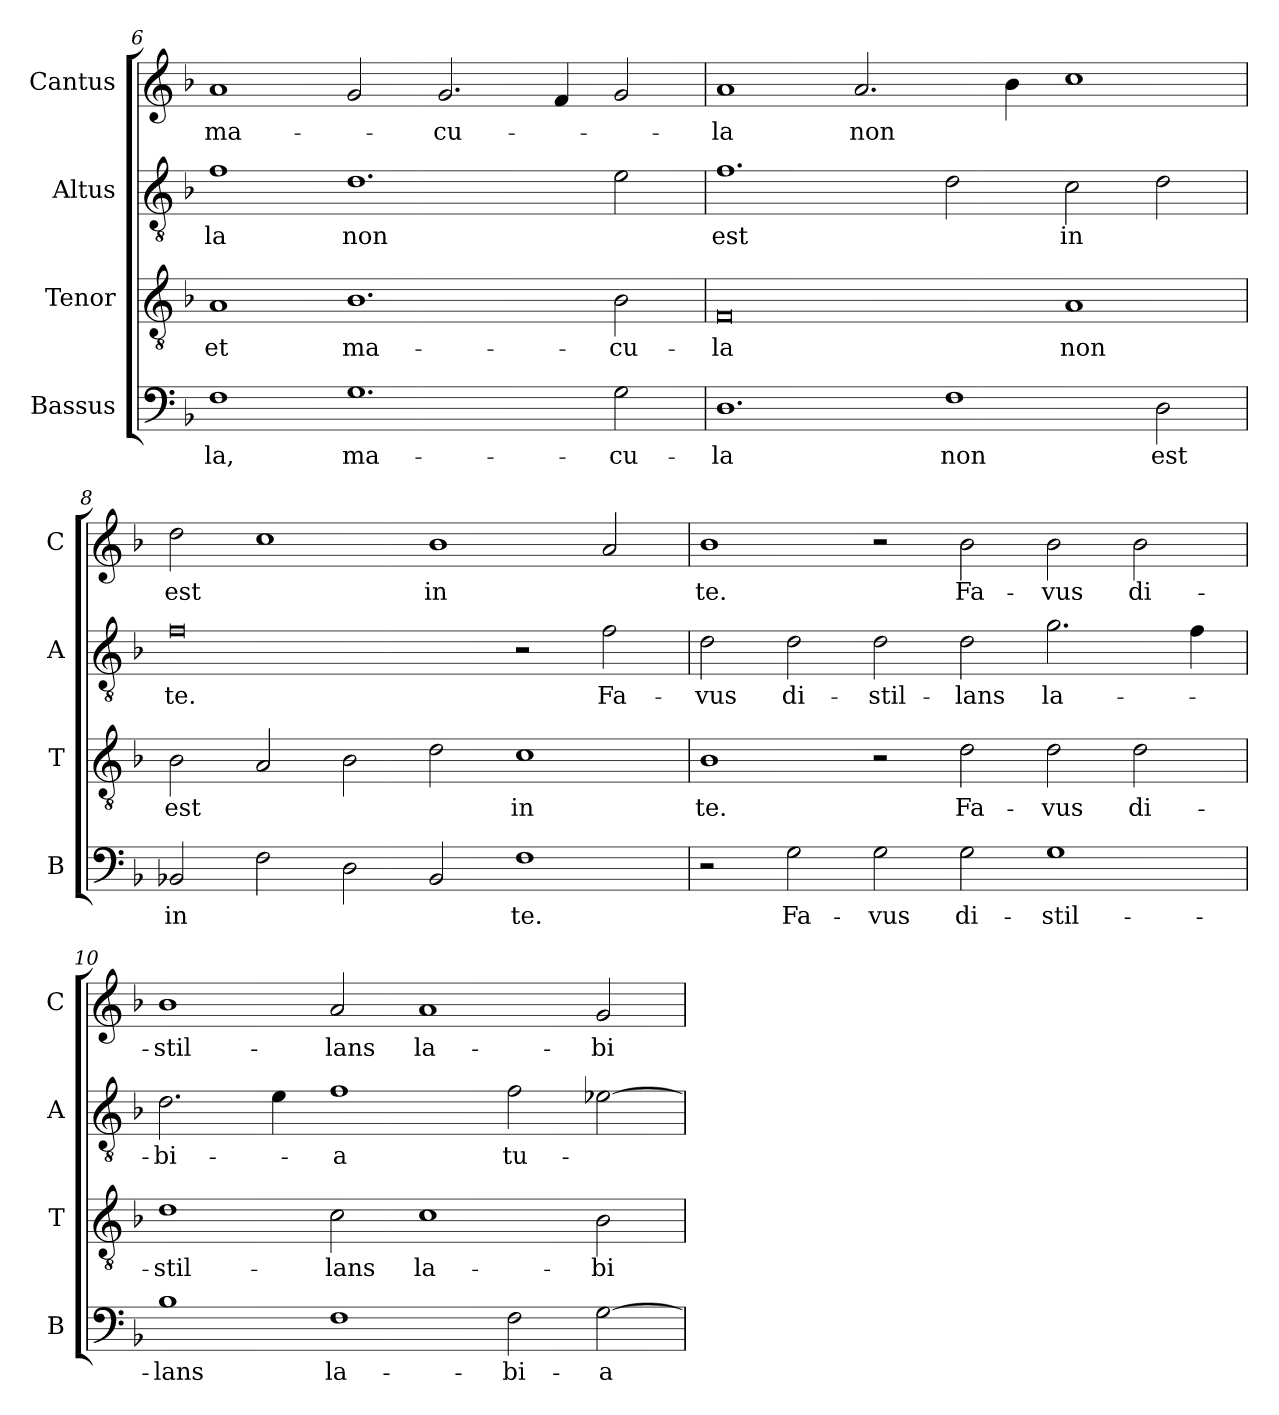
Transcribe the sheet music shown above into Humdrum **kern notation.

**kern	**text	**kern	**text	**kern	**text	**kern	**text
*part4	*part4	*part3	*part3	*part2	*part2	*part1	*part1
*staff4	*staff4	*staff3	*staff3	*staff2	*staff2	*staff1	*staff1
*I"Bassus	*	*I"Tenor	*	*I"Altus	*	*I"Cantus	*
*I'B	*	*I'T	*	*I'A	*	*I'C	*
*clefF4	*	*clefGv2	*	*clefGv2	*	*clefG2	*
*k[b-]	*	*k[b-]	*	*k[b-]	*	*k[b-]	*
*F:	*	*F:	*	*F:	*	*F:	*
=6	=6	=6	=6	=6	=6	=6	=6
1F\	-la,	1A/	et	1f\	-la	1a/	ma-
!	!LO:LY:i	!	!LO:LY:i	!	!	!	!
1.G\	ma-	1.B-\	ma-	1.d\	non	2g/	.
.	.	.	.	.	.	2.g/	-cu-
.	.	.	.	.	.	4f/	.
!	!LO:LY:i	!	!LO:LY:i	!	!	!	!
2G\	-cu-	2B-\	-cu-	2e\	.	2g/	.
!!LO:LB:g=z
=7	=7	=7	=7	=7	=7	=7	=7
!	!LO:LY:i	!	!LO:LY:i	!	!	!	!
1.D\	-la	0F/	-la	1.f\	est	1a/	-la
.	.	.	.	.	.	2.a/	non
1F\	non	.	.	2d\	.	.	.
.	.	.	.	.	.	4b-\	.
.	.	1A/	non	2c\	in	1cc\	.
2D\	est	.	.	2d\	.	.	.
=8	=8	=8	=8	=8	=8	=8	=8
2BB-X/	in	2B-\	est	0f\	te.	2dd\	est
2F\	.	2A/	.	.	.	1cc\	.
2D\	.	2B-\	.	.	.	.	.
2BB-/	.	2d\	.	.	.	1b-\	in
1F\	te.	1c\	in	2r	.	.	.
.	.	.	.	2f\	Fa-	2a/	.
=9	=9	=9	=9	=9	=9	=9	=9
2r	.	1B-\	te.	2d\	-vus	1b-\	te.
2G\	Fa-	.	.	2d\	di-	.	.
2G\	-vus	2r	.	2d\	-stil-	2r	.
2G\	di-	2d\	Fa-	2d\	-lans	2b-\	Fa-
1G\	-stil-	2d\	-vus	2.g\	la-	2b-\	-vus
.	.	2d\	di-	.	.	2b-\	di-
.	.	.	.	4f\	.	.	.
!!LO:LB:g=z
=10	=10	=10	=10	=10	=10	=10	=10
1B-\	-lans	1d\	-stil-	2.d\	-bi-	1b-\	-stil-
.	.	.	.	4e\	.	.	.
1F\	la-	2c\	-lans	1f\	-a	2a/	-lans
.	.	1c\	la-	.	.	1a/	la-
2F\	-bi-	.	.	2f\	tu-	.	.
[2G\	-a	2B-\	-bi-	[2e-X\	.	2g/	-bi-
=	=	=	=	=	=	=	=
*-	*-	*-	*-	*-	*-	*-	*-
